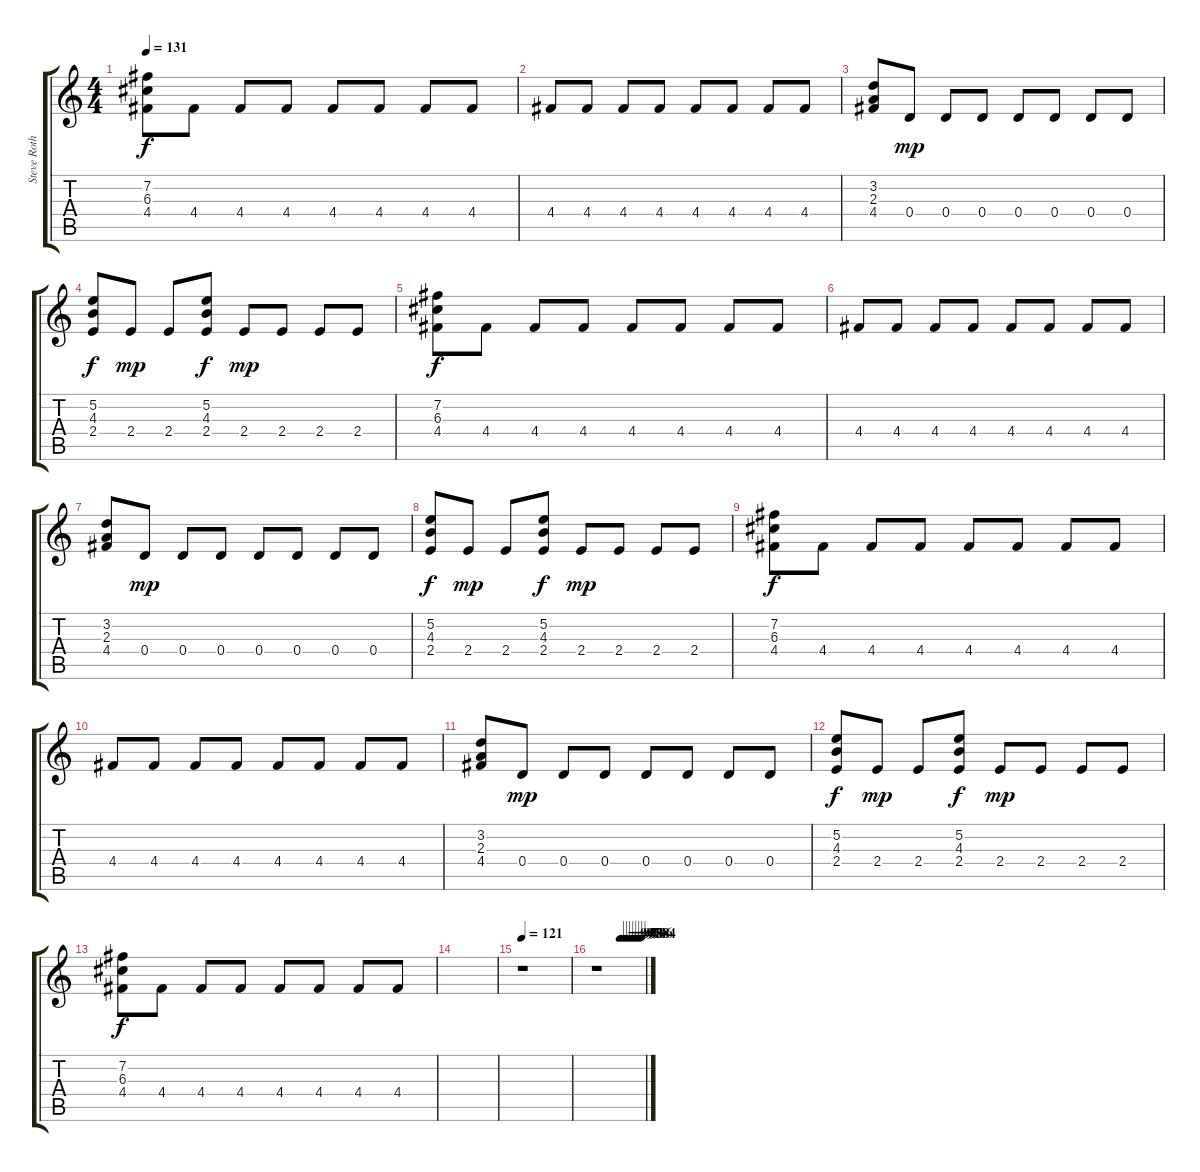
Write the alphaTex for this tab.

\track ("Steve Rothery " "Steve Roth") {instrument electricguitarclean}
\staff {score tabs}
\tuning (E4 B3 G3 D3 A2 E2) {hide}
\ts (4 4)
\tempo 131
\clef g2
\ks c
(7.2 6.3 4.4).8{dy f} 4.4.8 4.4.8 4.4.8 4.4.8 4.4.8 4.4.8 4.4.8 |
4.4.8 4.4.8 4.4.8 4.4.8 4.4.8 4.4.8 4.4.8 4.4.8 |
(3.2 2.3 4.4).8 0.4.8{dy mp} 0.4.8 0.4.8 0.4.8 0.4.8 0.4.8 0.4.8 |
(5.2 4.3 2.4).8{dy f} 2.4.8{dy mp} 2.4.8 (5.2 4.3 2.4).8{dy f} 2.4.8{dy mp} 2.4.8 2.4.8 2.4.8 |
(7.2 6.3 4.4).8{dy f} 4.4.8 4.4.8 4.4.8 4.4.8 4.4.8 4.4.8 4.4.8 |
4.4.8 4.4.8 4.4.8 4.4.8 4.4.8 4.4.8 4.4.8 4.4.8 |
(3.2 2.3 4.4).8 0.4.8{dy mp} 0.4.8 0.4.8 0.4.8 0.4.8 0.4.8 0.4.8 |
(5.2 4.3 2.4).8{dy f} 2.4.8{dy mp} 2.4.8 (5.2 4.3 2.4).8{dy f} 2.4.8{dy mp} 2.4.8 2.4.8 2.4.8 |
(7.2 6.3 4.4).8{dy f} 4.4.8 4.4.8 4.4.8 4.4.8 4.4.8 4.4.8 4.4.8 |
4.4.8 4.4.8 4.4.8 4.4.8 4.4.8 4.4.8 4.4.8 4.4.8 |
(3.2 2.3 4.4).8 0.4.8{dy mp} 0.4.8 0.4.8 0.4.8 0.4.8 0.4.8 0.4.8 |
(5.2 4.3 2.4).8{dy f} 2.4.8{dy mp} 2.4.8 (5.2 4.3 2.4).8{dy f} 2.4.8{dy mp} 2.4.8 2.4.8 2.4.8 |
(7.2 6.3 4.4).8{dy f} 4.4.8 4.4.8 4.4.8 4.4.8 4.4.8 4.4.8 4.4.8 |
|
\tempo 121
r.1 |
\tempo (99 0.5)
\tempo (97 0.5625)
\tempo (95 0.625)
\tempo (93 0.6875)
\tempo (90 0.75)
\tempo (88 0.8125)
\tempo (86 0.875)
\tempo (84 0.9375)
r.1
